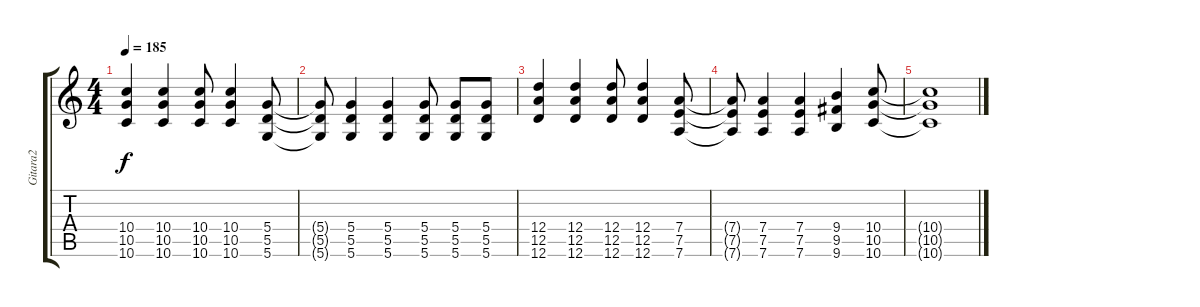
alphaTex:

\track ("Gitara2" "Gitara2") {instrument overdrivenguitar}
\staff {score tabs}
\tuning (E4 B3 G3 D3 A2 D2) {hide}
\ts (4 4)
\tempo 185
\clef g2
\ks c
(10.4 10.5 10.6).4{dy f} (10.4 10.5 10.6).4 (10.4 10.5 10.6).8 (10.4 10.5 10.6).4 (5.4 5.5 5.6).8 |
(5.4{t} 5.5{t} 5.6{t}).8 (5.4 5.5 5.6).4 (5.4 5.5 5.6).4 (5.4 5.5 5.6).8 (5.4 5.5 5.6).8 (5.4 5.5 5.6).8 |
(12.4 12.5 12.6).4 (12.4 12.5 12.6).4 (12.4 12.5 12.6).8 (12.4 12.5 12.6).4 (7.4 7.5 7.6).8 |
(7.4{t} 7.5{t} 7.6{t}).8 (7.4 7.5 7.6).4 (7.4 7.5 7.6).4 (9.4 9.5 9.6).4 (10.4 10.5 10.6).8 |
(10.4{t} 10.5{t} 10.6{t}).1
